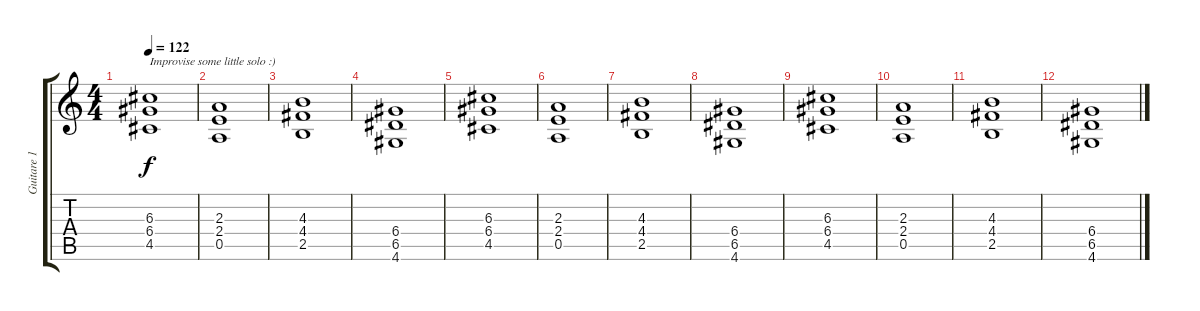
\track ("Guitare 1" "Guitare 1") {instrument distortionguitar}
\staff {score tabs}
\tuning (E4 B3 G3 D3 A2 E2) {hide}
\ts (4 4)
\tempo 122
\clef g2
\ks c
(6.3 6.4 4.5).1{txt "Improvise some little solo :)" dy f volume 8} |
(2.3 2.4 0.5).1 |
(4.3 4.4 2.5).1 |
(6.4 6.5 4.6).1 |
(6.3 6.4 4.5).1{volume 4} |
(2.3 2.4 0.5).1 |
(4.3 4.4 2.5).1 |
(6.4 6.5 4.6).1 |
(6.3 6.4 4.5).1{volume 0} |
(2.3 2.4 0.5).1 |
(4.3 4.4 2.5).1 |
(6.4 6.5 4.6).1
